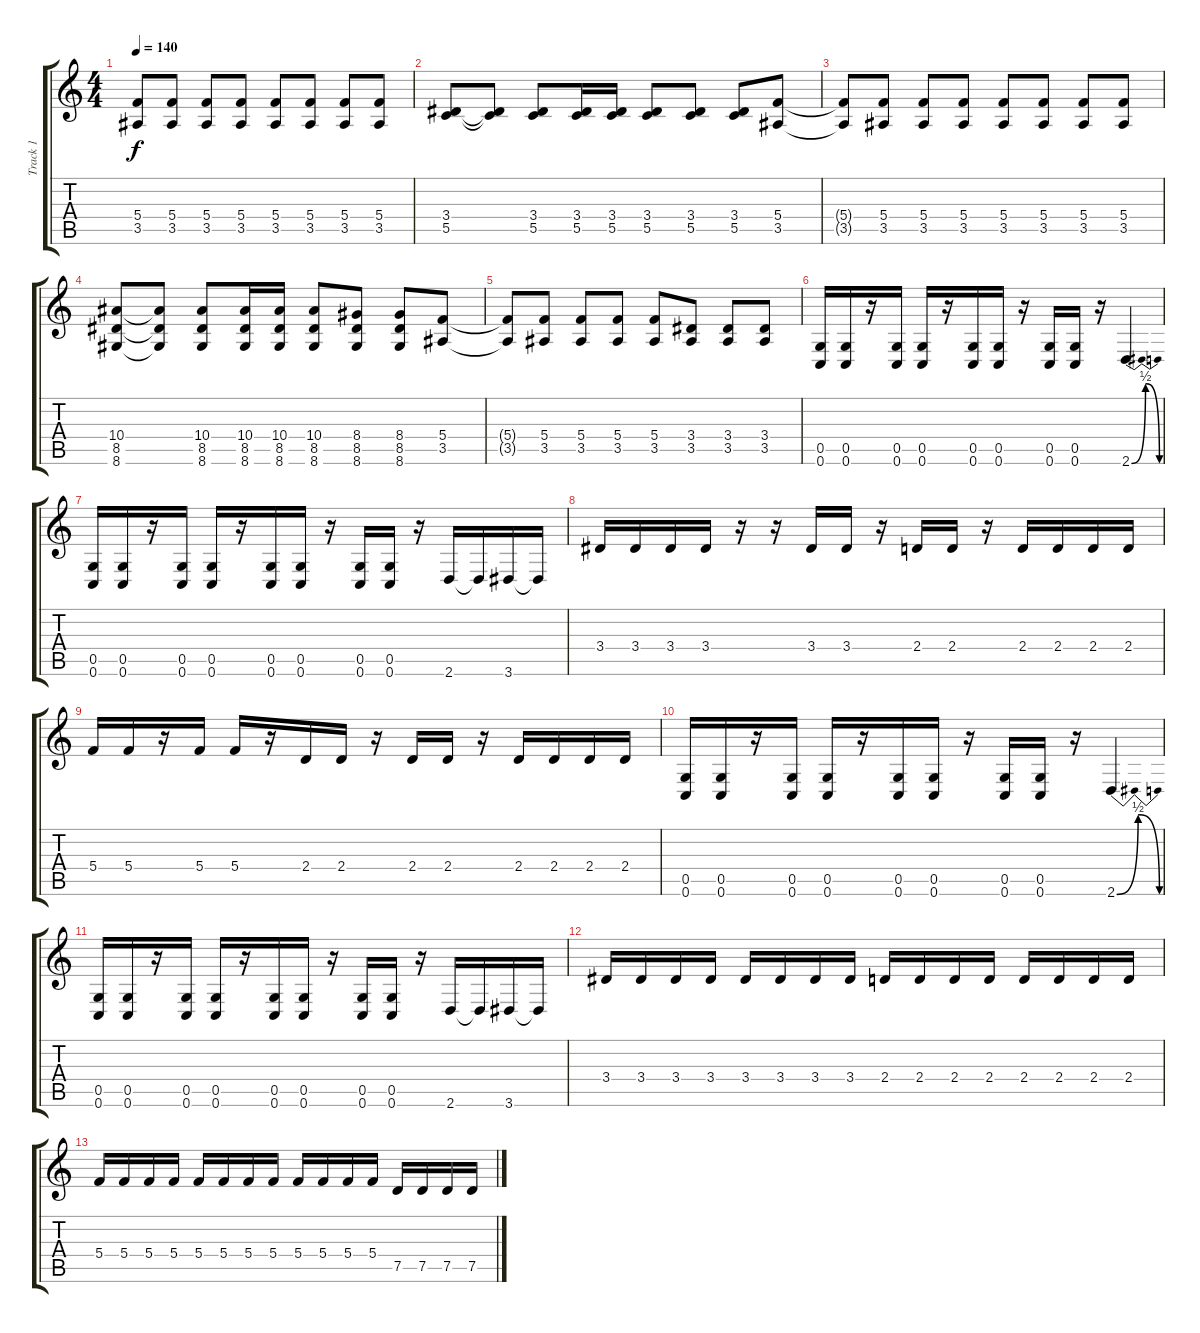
\track ("Track 1" "Track 1") {instrument distortionguitar}
\staff {score tabs}
\tuning (D4 A3 F3 C3 G2 C2) {hide}
\ts (4 4)
\tempo 140
\clef g2
\ks c
(5.4{t} 3.5{t}).8{dy f} (5.4 3.5).8 (5.4 3.5).8 (5.4 3.5).8 (5.4 3.5).8 (5.4 3.5).8 (5.4 3.5).8 (5.4 3.5).8 |
(3.4 5.5).8 (3.4{t} 5.5{t}).8 (3.4 5.5).8 (3.4 5.5).16 (3.4 5.5).16 (3.4 5.5).8 (3.4 5.5).8 (3.4 5.5).8 (5.4 3.5).8 |
(5.4{t} 3.5{t}).8 (5.4 3.5).8 (5.4 3.5).8 (5.4 3.5).8 (5.4 3.5).8 (5.4 3.5).8 (5.4 3.5).8 (5.4 3.5).8 |
(10.4 8.5 8.6).8 (10.4{t} 8.5{t} 8.6{t}).8 (10.4 8.5 8.6).8 (10.4 8.5 8.6).16 (10.4 8.5 8.6).16 (10.4 8.5 8.6).8 (8.4 8.5 8.6).8 (8.4 8.5 8.6).8 (5.4 3.5).8 |
(5.4{t} 3.5{t}).8 (5.4 3.5).8 (5.4 3.5).8 (5.4 3.5).8 (5.4 3.5).8 (3.4 3.5).8 (3.4 3.5).8 (3.4 3.5).8 |
(0.5 0.6).16 (0.5 0.6).16 r.16 (0.5 0.6).16 (0.5 0.6).16 r.16 (0.5 0.6).16 (0.5 0.6).16 r.16 (0.5 0.6).16 (0.5 0.6).16 r.16 2.6{be (bendrelease 0 0 30 2 30 2 60 0)}.4 |
(0.5 0.6).16 (0.5 0.6).16 r.16 (0.5 0.6).16 (0.5 0.6).16 r.16 (0.5 0.6).16 (0.5 0.6).16 r.16 (0.5 0.6).16 (0.5 0.6).16 r.16 2.6.16 2.6{t}.16 3.6.16 3.6{t}.16 |
3.4.16 3.4.16 3.4.16 3.4.16 r.16 r.16 3.4.16 3.4.16 r.16 2.4.16 2.4.16 r.16 2.4.16 2.4.16 2.4.16 2.4.16 |
5.4.16 5.4.16 r.16 5.4.16 5.4.16 r.16 2.4.16 2.4.16 r.16 2.4.16 2.4.16 r.16 2.4.16 2.4.16 2.4.16 2.4.16 |
(0.5 0.6).16 (0.5 0.6).16 r.16 (0.5 0.6).16 (0.5 0.6).16 r.16 (0.5 0.6).16 (0.5 0.6).16 r.16 (0.5 0.6).16 (0.5 0.6).16 r.16 2.6{be (bendrelease 0 0 30 2 30 2 60 0)}.4 |
(0.5 0.6).16 (0.5 0.6).16 r.16 (0.5 0.6).16 (0.5 0.6).16 r.16 (0.5 0.6).16 (0.5 0.6).16 r.16 (0.5 0.6).16 (0.5 0.6).16 r.16 2.6.16 2.6{t}.16 3.6.16 3.6{t}.16 |
3.4.16 3.4.16 3.4.16 3.4.16 3.4.16 3.4.16 3.4.16 3.4.16 2.4.16 2.4.16 2.4.16 2.4.16 2.4.16 2.4.16 2.4.16 2.4.16 |
5.4.16 5.4.16 5.4.16 5.4.16 5.4.16 5.4.16 5.4.16 5.4.16 5.4.16 5.4.16 5.4.16 5.4.16 7.5.16 7.5.16 7.5.16 7.5.16
